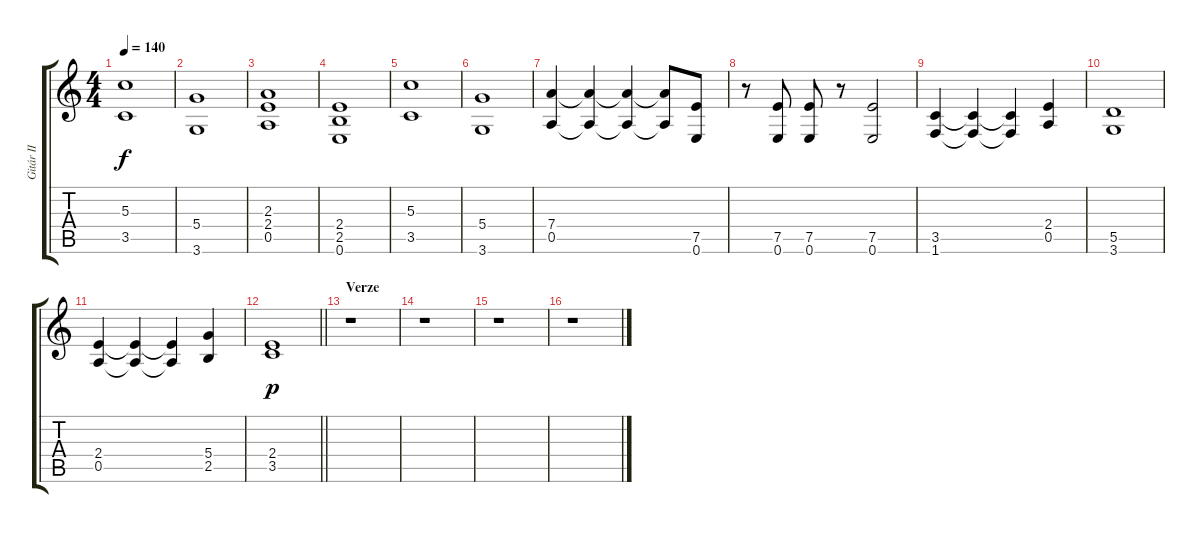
\track ("Gitár II" "Gitár II") {instrument distortionguitar}
\staff {score tabs}
\tuning (E4 B3 G3 D3 A2 E2) {hide}
\ts (4 4)
\tempo 140
\clef g2
\ks c
(5.3 3.5).1{dy f} |
(5.4 3.6).1 |
(2.3 2.4 0.5).1 |
(2.4 2.5 0.6).1 |
(5.3 3.5).1 |
(5.4 3.6).1 |
(7.4 0.5).4 (7.4{t} 0.5{t}).4 (7.4{t} 0.5{t}).4 (7.4{t} 0.5{t}).8 (7.5 0.6).8 |
r.8 (7.5 0.6).8 (7.5 0.6).8 r.8 (7.5 0.6).2 |
(3.5 1.6).4 (3.5{t} 1.6{t}).4 (3.5{t} 1.6{t}).4 (2.4 0.5).4 |
(5.5 3.6).1 |
(2.4 0.5).4 (2.4{t} 0.5{t}).4 (2.4{t} 0.5{t}).4 (5.4 2.5).4 |
\barLineRight lightlight
(2.4 3.5).1{dy p} |
\section ("" "Verze")
r.1 |
r.1 |
r.1 |
r.1
